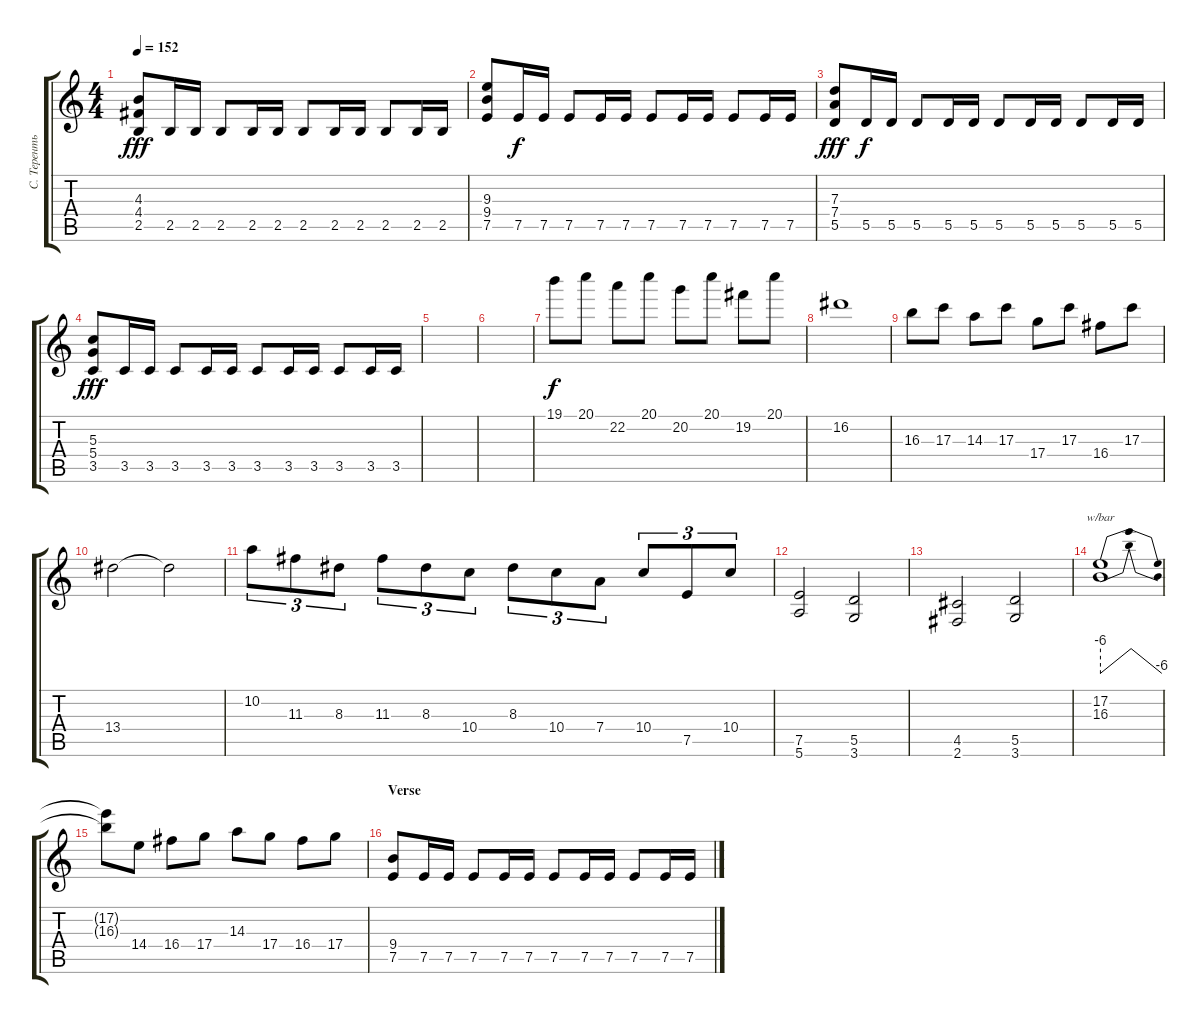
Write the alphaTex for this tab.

\track ("С. Терентьев" "С. Теренть") {instrument distortionguitar}
\staff {score tabs}
\tuning (E4 B3 G3 D3 A2 E2) {hide}
\ts (4 4)
\tempo 152
\clef g2
\ks c
(4.3 4.4 2.5).8{dy fff} 2.5.16 2.5.16 2.5.8 2.5.16 2.5.16 2.5.8 2.5.16 2.5.16 2.5.8 2.5.16 2.5.16 |
(9.3 9.4 7.5).8 7.5.16{dy f} 7.5.16 7.5.8 7.5.16 7.5.16 7.5.8 7.5.16 7.5.16 7.5.8 7.5.16 7.5.16 |
(7.3 7.4 5.5).8{dy fff} 5.5.16{dy f} 5.5.16 5.5.8 5.5.16 5.5.16 5.5.8 5.5.16 5.5.16 5.5.8 5.5.16 5.5.16 |
(5.3 5.4 3.5).8{dy fff} 3.5.16 3.5.16 3.5.8 3.5.16 3.5.16 3.5.8 3.5.16 3.5.16 3.5.8 3.5.16 3.5.16 |
|
|
19.1.8{dy f} 20.1.8 22.2.8 20.1.8 20.2.8 20.1.8 19.2.8 20.1.8 |
16.2.1 |
16.3.8 17.3.8 14.3.8 17.3.8 17.4.8 17.3.8 16.4.8 17.3.8 |
13.4.2 13.4{t}.2 |
10.2.8{tu (3 2)} 11.3.8{tu (3 2)} 8.3.8{tu (3 2)} 11.3.8{tu (3 2)} 8.3.8{tu (3 2)} 10.4.8{tu (3 2)} 8.3.8{tu (3 2)} 10.4.8{tu (3 2)} 7.4.8{tu (3 2)} 10.4.8{tu (3 2)} 7.5.8{tu (3 2)} 10.4.8{tu (3 2)} |
(7.5 5.6).2 (5.5 3.6).2 |
(4.5 2.6).2 (5.5 3.6).2 |
\section ("" "")
(17.2 16.3).1{tbe (dip default 0 -24 15 0 45 0 60 -24)} |
(17.2{t} 16.3{t}).8 14.4.8 16.4.8 17.4.8 14.3.8 17.4.8 16.4.8 17.4.8 |
\section ("" "Verse")
(9.4 7.5).8 7.5.16 7.5.16 7.5.8 7.5.16 7.5.16 7.5.8 7.5.16 7.5.16 7.5.8 7.5.16 7.5.16
